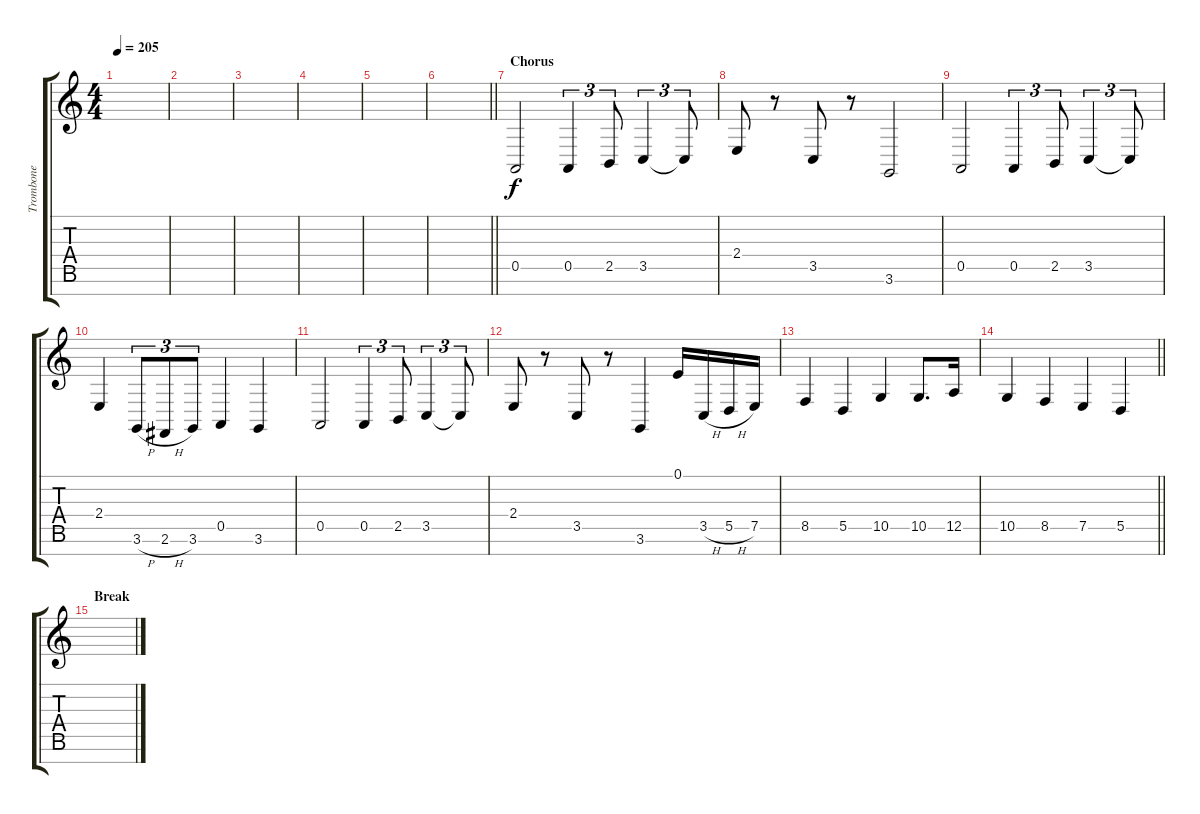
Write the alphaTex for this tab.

\track ("Trombone" "Trombone") {instrument trombone}
\staff {score tabs}
\tuning (E4 B3 G3 D3 A2 E2 B1) {hide}
\ts (4 4)
\tempo 205
\clef g2
\ks c
|
|
|
|
|
\barLineRight lightlight
|
\section ("" "Chorus")
0.5.2 0.5.4{tu (3 2)} 2.5.8{tu (3 2)} 3.5.4{tu (3 2)} 3.5{t}.8{tu (3 2)} |
2.4.8 r.8 3.5.8 r.8 3.6.2 |
0.5.2 0.5.4{tu (3 2)} 2.5.8{tu (3 2)} 3.5.4{tu (3 2)} 3.5{t}.8{tu (3 2)} |
2.4.4 3.6{h}.8{tu (3 2)} 2.6{h}.8{tu (3 2)} 3.6.8{tu (3 2)} 0.5.4 3.6.4 |
0.5.2 0.5.4{tu (3 2)} 2.5.8{tu (3 2)} 3.5.4{tu (3 2)} 3.5{t}.8{tu (3 2)} |
2.4.8 r.8 3.5.8 r.8 3.6.4 0.1.16 3.5{h}.16 5.5{h}.16 7.5.16 |
8.5.4 5.5.4 10.5.4 10.5.8{d} 12.5.16 |
\barLineRight lightlight
10.5.4 8.5.4 7.5.4 5.5.4 |
\section ("" "Break")
